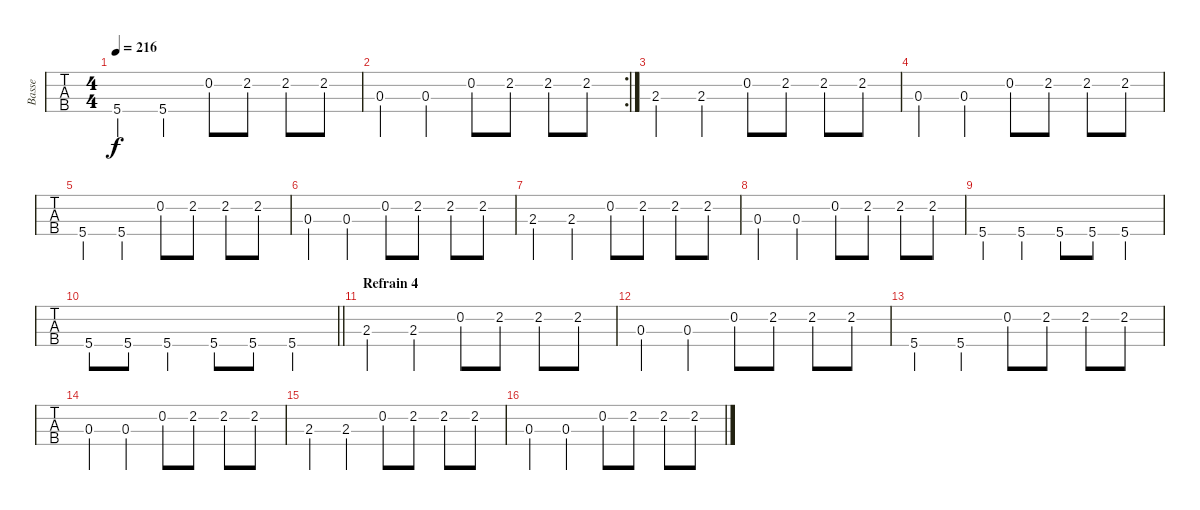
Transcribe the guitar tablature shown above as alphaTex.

\track ("Basse" "Basse") {instrument electricbassfinger}
\staff {tabs}
\tuning (G2 D2 A1 D1) {hide}
\ts (4 4)
\tempo 216
\clef f4
\ks c
5.4.4{dy f} 5.4.4 0.2.8 2.2.8 2.2.8 2.2.8 |
\rc 2
0.3.4 0.3.4 0.2.8 2.2.8 2.2.8 2.2.8 |
2.3.4 2.3.4 0.2.8 2.2.8 2.2.8 2.2.8 |
0.3.4 0.3.4 0.2.8 2.2.8 2.2.8 2.2.8 |
5.4.4 5.4.4 0.2.8 2.2.8 2.2.8 2.2.8 |
0.3.4 0.3.4 0.2.8 2.2.8 2.2.8 2.2.8 |
2.3.4 2.3.4 0.2.8 2.2.8 2.2.8 2.2.8 |
0.3.4 0.3.4 0.2.8 2.2.8 2.2.8 2.2.8 |
5.4.4 5.4.4 5.4.8 5.4.8 5.4.4 |
\barLineRight lightlight
5.4.8 5.4.8 5.4.4 5.4.8 5.4.8 5.4.4 |
\section ("" "Refrain 4")
2.3.4 2.3.4 0.2.8 2.2.8 2.2.8 2.2.8 |
0.3.4 0.3.4 0.2.8 2.2.8 2.2.8 2.2.8 |
5.4.4 5.4.4 0.2.8 2.2.8 2.2.8 2.2.8 |
0.3.4 0.3.4 0.2.8 2.2.8 2.2.8 2.2.8 |
2.3.4 2.3.4 0.2.8 2.2.8 2.2.8 2.2.8 |
0.3.4 0.3.4 0.2.8 2.2.8 2.2.8 2.2.8
